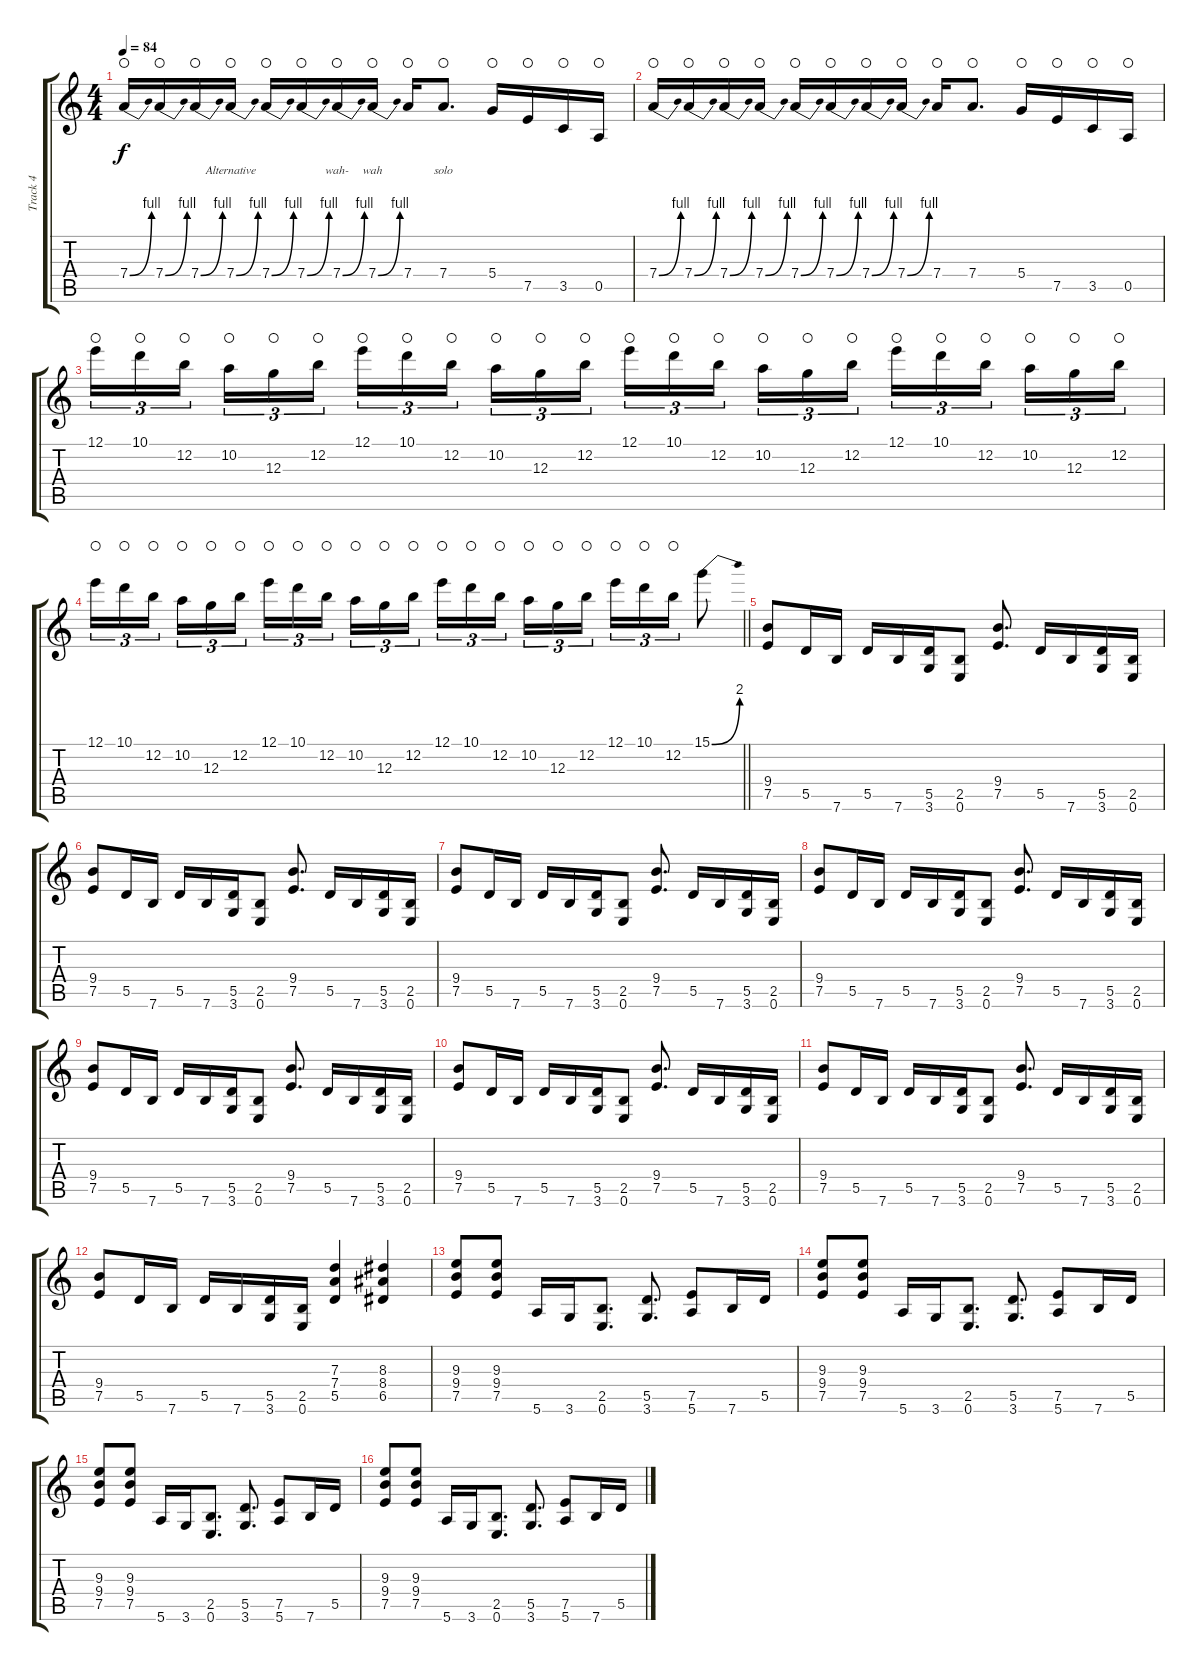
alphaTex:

\track ("Track 4" "Track 4") {instrument overdrivenguitar}
\staff {score tabs}
\tuning (E4 B3 G3 D3 A2 E2) {hide}
\ts (4 4)
\tempo 84
\clef g2
\ks c
7.4{be (bend 0 0 60 4)}.16{lyrics (0 "") lyrics (1 "") lyrics (2 "") lyrics (3 "") lyrics (4 "") dy f waho} 7.4{be (bend 0 0 60 4)}.16{lyrics (0 "") lyrics (1 "") lyrics (2 "") lyrics (3 "") lyrics (4 "") waho} 7.4{be (bend 0 0 60 4)}.16{lyrics (0 "") lyrics (1 "") lyrics (2 "") lyrics (3 "") lyrics (4 "") waho} 7.4{be (bend 0 0 60 4)}.16{lyrics (0 "Alternative") lyrics (1 "") lyrics (2 "") lyrics (3 "") lyrics (4 "") waho} 7.4{be (bend 0 0 60 4)}.16{lyrics (0 "") lyrics (1 "") lyrics (2 "") lyrics (3 "") lyrics (4 "") waho} 7.4{be (bend 0 0 60 4)}.16{lyrics (0 "") lyrics (1 "") lyrics (2 "") lyrics (3 "") lyrics (4 "") waho} 7.4{be (bend 0 0 60 4)}.16{lyrics (0 "wah-") lyrics (1 "") lyrics (2 "") lyrics (3 "") lyrics (4 "") waho} 7.4{be (bend 0 0 60 4)}.16{lyrics (0 "wah") lyrics (1 "") lyrics (2 "") lyrics (3 "") lyrics (4 "") waho} 7.4.16{lyrics (0 "") lyrics (1 "") lyrics (2 "") lyrics (3 "") lyrics (4 "") waho} 7.4.8{d lyrics (0 "solo") lyrics (1 "") lyrics (2 "") lyrics (3 "") lyrics (4 "") waho} 5.4.16{waho} 7.5.16{waho} 3.5.16{waho} 0.5.16{waho} |
7.4{be (bend 0 0 60 4)}.16{waho} 7.4{be (bend 0 0 60 4)}.16{waho} 7.4{be (bend 0 0 60 4)}.16{waho} 7.4{be (bend 0 0 60 4)}.16{waho} 7.4{be (bend 0 0 60 4)}.16{waho} 7.4{be (bend 0 0 60 4)}.16{waho} 7.4{be (bend 0 0 60 4)}.16{waho} 7.4{be (bend 0 0 60 4)}.16{waho} 7.4.16{waho} 7.4.8{d waho} 5.4.16{waho} 7.5.16{waho} 3.5.16{waho} 0.5.16{waho} |
12.1.16{tu (3 2) waho} 10.1.16{tu (3 2) waho} 12.2.16{tu (3 2) waho beam splitsecondary} 10.2.16{tu (3 2) waho} 12.3.16{tu (3 2) waho} 12.2.16{tu (3 2) waho} 12.1.16{tu (3 2) waho} 10.1.16{tu (3 2) waho} 12.2.16{tu (3 2) waho beam splitsecondary} 10.2.16{tu (3 2) waho} 12.3.16{tu (3 2) waho} 12.2.16{tu (3 2) waho} 12.1.16{tu (3 2) waho} 10.1.16{tu (3 2) waho} 12.2.16{tu (3 2) waho beam splitsecondary} 10.2.16{tu (3 2) waho} 12.3.16{tu (3 2) waho} 12.2.16{tu (3 2) waho} 12.1.16{tu (3 2) waho} 10.1.16{tu (3 2) waho} 12.2.16{tu (3 2) waho beam splitsecondary} 10.2.16{tu (3 2) waho} 12.3.16{tu (3 2) waho} 12.2.16{tu (3 2) waho} |
\barLineRight lightlight
12.1.16{tu (3 2) waho} 10.1.16{tu (3 2) waho} 12.2.16{tu (3 2) waho beam splitsecondary} 10.2.16{tu (3 2) waho} 12.3.16{tu (3 2) waho} 12.2.16{tu (3 2) waho} 12.1.16{tu (3 2) waho} 10.1.16{tu (3 2) waho} 12.2.16{tu (3 2) waho beam splitsecondary} 10.2.16{tu (3 2) waho} 12.3.16{tu (3 2) waho} 12.2.16{tu (3 2) waho} 12.1.16{tu (3 2) waho} 10.1.16{tu (3 2) waho} 12.2.16{tu (3 2) waho beam splitsecondary} 10.2.16{tu (3 2) waho} 12.3.16{tu (3 2) waho} 12.2.16{tu (3 2) waho} 12.1.16{tu (3 2) waho} 10.1.16{tu (3 2) waho} 12.2.16{tu (3 2) waho} 15.1{be (bend 0 0 60 8)}.8 |
(9.4 7.5).8 5.5.16 7.6.16 5.5.16 7.6.16 (5.5 3.6).16 (2.5 0.6).8 (9.4 7.5).8{d} 5.5.16 7.6.16 (5.5 3.6).16 (2.5 0.6).16 |
(9.4 7.5).8 5.5.16 7.6.16 5.5.16 7.6.16 (5.5 3.6).16 (2.5 0.6).8 (9.4 7.5).8{d} 5.5.16 7.6.16 (5.5 3.6).16 (2.5 0.6).16 |
(9.4 7.5).8 5.5.16 7.6.16 5.5.16 7.6.16 (5.5 3.6).16 (2.5 0.6).8 (9.4 7.5).8{d} 5.5.16 7.6.16 (5.5 3.6).16 (2.5 0.6).16 |
(9.4 7.5).8 5.5.16 7.6.16 5.5.16 7.6.16 (5.5 3.6).16 (2.5 0.6).8 (9.4 7.5).8{d} 5.5.16 7.6.16 (5.5 3.6).16 (2.5 0.6).16 |
(9.4 7.5).8 5.5.16 7.6.16 5.5.16 7.6.16 (5.5 3.6).16 (2.5 0.6).8 (9.4 7.5).8{d} 5.5.16 7.6.16 (5.5 3.6).16 (2.5 0.6).16 |
(9.4 7.5).8 5.5.16 7.6.16 5.5.16 7.6.16 (5.5 3.6).16 (2.5 0.6).8 (9.4 7.5).8{d} 5.5.16 7.6.16 (5.5 3.6).16 (2.5 0.6).16 |
(9.4 7.5).8 5.5.16 7.6.16 5.5.16 7.6.16 (5.5 3.6).16 (2.5 0.6).8 (9.4 7.5).8{d} 5.5.16 7.6.16 (5.5 3.6).16 (2.5 0.6).16 |
(9.4 7.5).8 5.5.16 7.6.16 5.5.16 7.6.16 (5.5 3.6).16 (2.5 0.6).16 (7.3 7.4 5.5).4 (8.3 8.4 6.5).4 |
(9.3 9.4 7.5).8 (9.3 9.4 7.5).8 5.6.16 3.6.16 (2.5 0.6).8{d} (5.5 3.6).8{d} (7.5 5.6).8 7.6.16 5.5.16 |
(9.3 9.4 7.5).8 (9.3 9.4 7.5).8 5.6.16 3.6.16 (2.5 0.6).8{d} (5.5 3.6).8{d} (7.5 5.6).8 7.6.16 5.5.16 |
(9.3 9.4 7.5).8 (9.3 9.4 7.5).8 5.6.16 3.6.16 (2.5 0.6).8{d} (5.5 3.6).8{d} (7.5 5.6).8 7.6.16 5.5.16 |
(9.3 9.4 7.5).8 (9.3 9.4 7.5).8 5.6.16 3.6.16 (2.5 0.6).8{d} (5.5 3.6).8{d} (7.5 5.6).8 7.6.16 5.5.16
